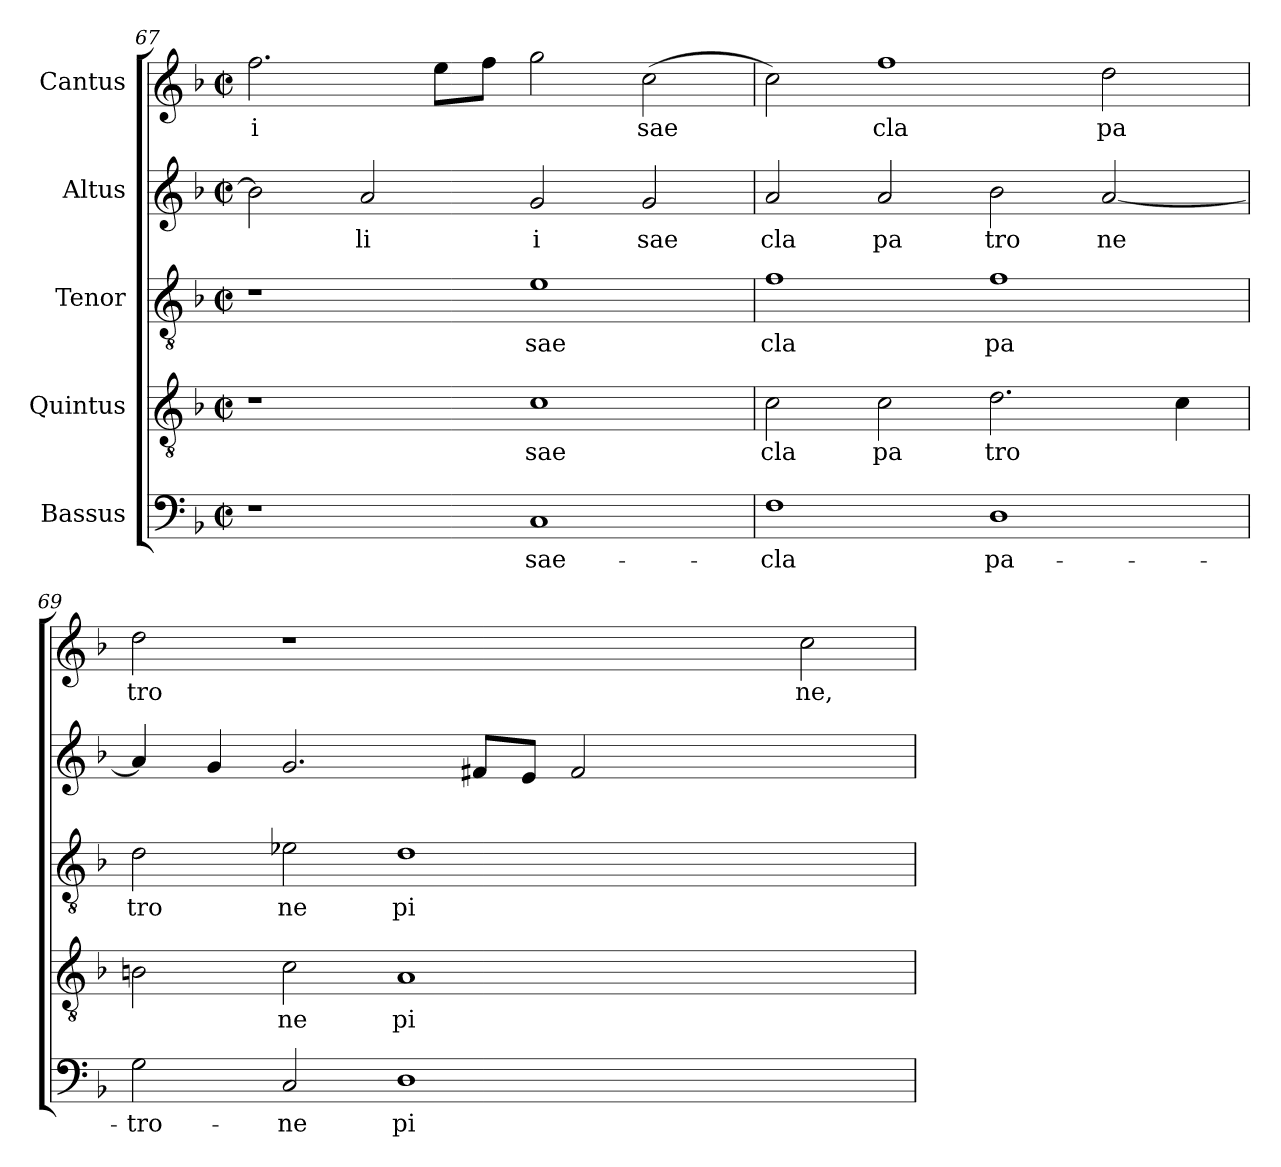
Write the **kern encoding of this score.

**kern	**text	**kern	**text	**kern	**text	**kern	**text	**kern	**text
*part5	*part5	*part4	*part4	*part3	*part3	*part2	*part2	*part1	*part1
*staff5	*staff5	*staff4	*staff4	*staff3	*staff3	*staff2	*staff2	*staff1	*staff1
*I"Bassus	*	*I"Quintus	*	*I"Tenor	*	*I"Altus	*	*I"Cantus	*
*clefF4	*	*clefGv2	*	*clefGv2	*	*clefG2	*	*clefG2	*
*k[b-]	*	*k[b-]	*	*k[b-]	*	*k[b-]	*	*k[b-]	*
*F:	*	*F:	*	*F:	*	*F:	*	*F:	*
*M2/2	*	*M2/2	*	*M2/2	*	*M2/2	*	*M2/2	*
*met(c|)	*	*met(c|)	*	*met(c|)	*	*met(c|)	*	*met(c|)	*
=67	=67	=67	=67	=67	=67	=67	=67	=67	=67
!	!	!	!	!	!	!	!	!	!LO:LY:b:rj
1r	.	1r	.	1r	.	2b-\]	.	2.ff\	i
!	!	!	!	!	!	!	!LO:LY:b:cj	!	!
.	.	.	.	.	.	2a/	li	.	.
.	.	.	.	.	.	.	.	8ee\L	.
.	.	.	.	.	.	.	.	8ff\J	.
!	!LO:LY:b:cj	!	!LO:LY:b:cj	!	!LO:LY:b:cj	!	!LO:LY:b:cj	!	!
1C	sae-	1c	sae	1e	sae	2g/	i	2gg\	.
!	!	!	!	!	!	!	!LO:LY:b:cj	!	!LO:LY:b
.	.	.	.	.	.	2g/	sae	(>2cc\	sae
=68	=68	=68	=68	=68	=68	=68	=68	=68	=68
!	!LO:LY:b:cj	!	!LO:LY:b:cj	!	!LO:LY:b:cj	!	!LO:LY:b:cj	!	!
1F	-cla	2c\	cla	1f	cla	2a/	cla	2cc\)	.
!	!	!	!LO:LY:b:cj	!	!	!	!LO:LY:b:cj	!	!LO:LY:b:cj
.	.	2c\	pa	.	.	2a/	pa	1ff	cla
!	!LO:LY:b:cj	!	!LO:LY:b	!	!LO:LY:b:cj	!	!LO:LY:b:cj	!	!
1D	pa-	2.d\	tro	1f	pa	2b-\	tro	.	.
!	!	!	!	!	!	!	!LO:LY:b:cj	!	!LO:LY:b:cj
.	.	.	.	.	.	[<2a/	ne	2dd\	pa
.	.	4c\	.	.	.	.	.	.	.
=69	=69	=69	=69	=69	=69	=69	=69	=69	=69
!	!LO:LY:b:cj	!	!	!	!LO:LY:b:cj	!	!	!	!LO:LY:b:cj
2G\	-tro-	2Bn\	.	2d\	tro	4a/]	.	2dd\	tro
.	.	.	.	.	.	4g/	.	.	.
!	!LO:LY:b:cj	!	!LO:LY:b:cj	!	!LO:LY:b:cj	!	!	!LO:N:vis=1	!
2C/	-ne	2c\	ne	2e-X\	ne	2.g/	.	0r	.
!	!LO:LY:b:cj	!	!LO:LY:b:cj	!	!LO:LY:b:cj	!	!	!	!
1D	pi-	1A	pi	1d	pi	.	.	.	.
.	.	.	.	.	.	8f#/L	.	.	.
.	.	.	.	.	.	8e/J	.	.	.
.	.	.	.	.	.	2f#/	.	.	.
1ryy	.	1ryy	.	1ryy	.	1ryy	.	.	.
!	!	!	!	!	!	!	!	!	!LO:LY:b:cj
.	.	.	.	.	.	.	.	2cc\	ne,
=	=	=	=	=	=	=	=	=	=
*-	*-	*-	*-	*-	*-	*-	*-	*-	*-
